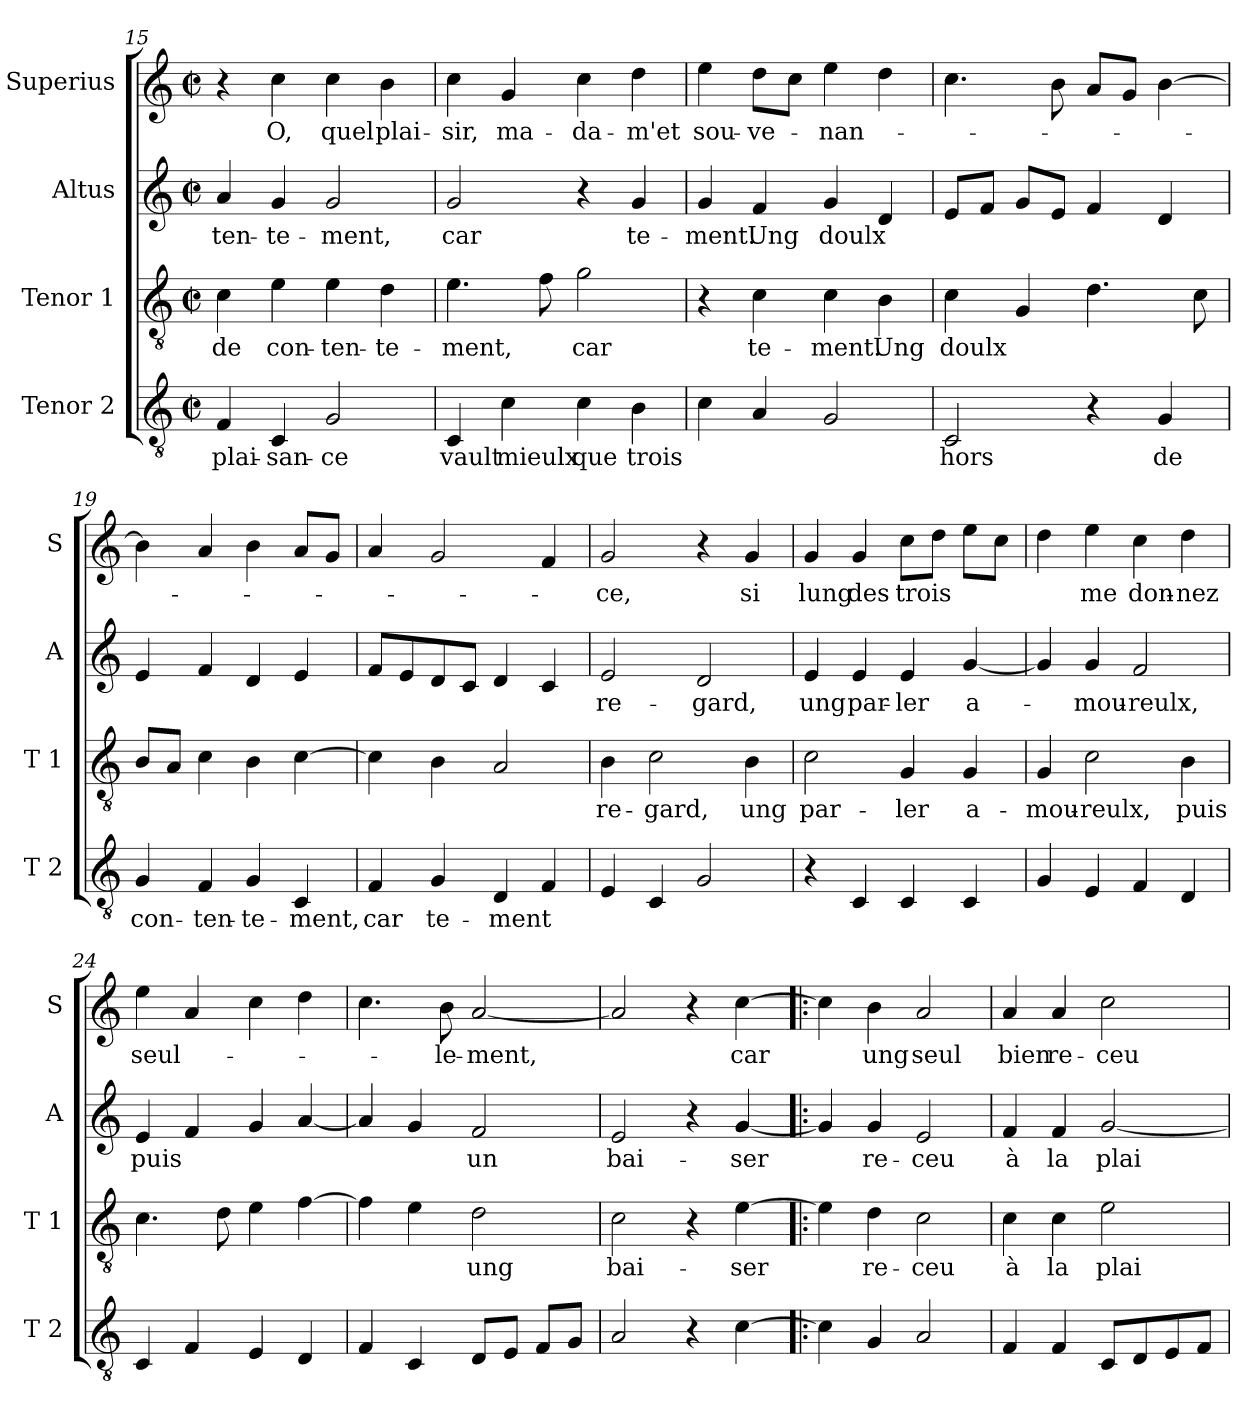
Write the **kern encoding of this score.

**kern	**text	**kern	**text	**kern	**text	**kern	**text
*part4	*part4	*part3	*part3	*part2	*part2	*part1	*part1
*staff4	*staff4	*staff3	*staff3	*staff2	*staff2	*staff1	*staff1
*I"Tenor 2	*	*I"Tenor 1	*	*I"Altus	*	*I"Superius	*
*I'T 2	*	*I'T 1	*	*I'A	*	*I'S	*
*clefGv2	*	*clefGv2	*	*clefG2	*	*clefG2	*
*k[]	*	*k[]	*	*k[]	*	*k[]	*
*C:	*	*C:	*	*C:	*	*C:	*
*M2/2	*	*M2/2	*	*M2/2	*	*M2/2	*
*met(c|)	*	*met(c|)	*	*met(c|)	*	*met(c|)	*
=15	=15	=15	=15	=15	=15	=15	=15
4F/	plai-	4c\	de	4a/	-ten-	4r	.
4C/	-san-	4e\	con-	4g/	-te-	4cc\	O,
2G/	-ce	4e\	-ten-	2g/	-ment,	4cc\	quel
.	.	4d\	-te-	.	.	4b\	plai-
!!LO:PB:g=z
=16	=16	=16	=16	=16	=16	=16	=16
4C/	vault	4.e\	-ment,	2g/	car	4cc\	-sir,
4c\	mieulx	.	.	.	.	4g/	ma-
.	.	8f\	.	.	.	.	.
4c\	que	2g\	car	4r	.	4cc\	-da-
4B\	trois	.	.	4g/	te-	4dd\	-m'et
=17	=17	=17	=17	=17	=17	=17	=17
4c\	.	4r	.	4g/	-ment.	4ee\	sou-
4A/	.	4c\	te-	4f/	Ung	8dd\L	-ve-
.	.	.	.	.	.	8cc\J	.
2G/	.	4c\	-ment.	4g/	doulx	4ee\	-nan-
.	.	4B\	Ung	4d/	.	4dd\	.
=18	=18	=18	=18	=18	=18	=18	=18
2C/	hors	4c\	doulx	8e/L	.	4.cc\	.
.	.	.	.	8f/J	.	.	.
.	.	4G/	.	8g/L	.	.	.
.	.	.	.	8e/J	.	8b\	.
4r	.	4.d\	.	4f/	.	8a/L	.
.	.	.	.	.	.	8g/J	.
4G/	de	.	.	4d/	.	[4b\	.
.	.	8c\	.	.	.	.	.
=19	=19	=19	=19	=19	=19	=19	=19
4G/	con-	8B/L	.	4e/	.	4b\]	.
.	.	8A/J	.	.	.	.	.
4F/	-ten-	4c\	.	4f/	.	4a/	.
4G/	-te-	4B\	.	4d/	.	4b\	.
4C/	-ment,	[4c\	.	4e/	.	8a/L	.
.	.	.	.	.	.	8g/J	.
=20	=20	=20	=20	=20	=20	=20	=20
4F/	car	4c\]	.	8f/L	.	4a/	.
.	.	.	.	8e/	.	.	.
4G/	te-	4B\	.	8d/	.	2g/	.
.	.	.	.	8c/J	.	.	.
4D/	-ment	2A/	.	4d/	.	.	.
4F/	.	.	.	4c/	.	4f/	.
!!LO:LB:g=z
=21	=21	=21	=21	=21	=21	=21	=21
4E/	.	4B\	re-	2e/	re-	2g/	-ce,
4C/	.	2c\	-gard,	.	.	.	.
2G/	.	.	.	2d/	-gard,	4r	.
.	.	4B\	ung	.	.	4g/	si
=22	=22	=22	=22	=22	=22	=22	=22
4r	.	2c\	par-	4e/	ung	4g/	lung
4C/	.	.	.	4e/	par-	4g/	des
4C/	.	4G/	-ler	4e/	-ler	8cc\L	trois
.	.	.	.	.	.	8dd\J	.
4C/	.	4G/	a-	[4g/	a-	8ee\L	.
.	.	.	.	.	.	8cc\J	.
=23	=23	=23	=23	=23	=23	=23	=23
4G/	.	4G/	-mou-	4g/]	.	4dd\	.
4E/	.	2c\	-reulx,	4g/	-mou-	4ee\	me
4F/	.	.	.	2f/	-reulx,	4cc\	don-
4D/	.	4B\	puis	.	.	4dd\	-nez
=24	=24	=24	=24	=24	=24	=24	=24
4C/	.	4.c\	.	4e/	puis	4ee\	seul-
4F/	.	.	.	4f/	.	4a/	.
.	.	8d\	.	.	.	.	.
4E/	.	4e\	.	4g/	.	4cc\	.
4D/	.	[4f\	.	[4a/	.	4dd\	.
=25	=25	=25	=25	=25	=25	=25	=25
4F/	.	4f\]	.	4a/]	.	4.cc\	.
4C/	.	4e\	.	4g/	.	.	.
.	.	.	.	.	.	8b\	-le-
8D/L	.	2d\	ung	2f/	un	[2a/	-ment,
8E/J	.	.	.	.	.	.	.
8F/L	.	.	.	.	.	.	.
8G/J	.	.	.	.	.	.	.
!!LO:LB:g=z
=26	=26	=26	=26	=26	=26	=26	=26
2A/	.	2c\	bai-	2e/	bai-	2a/]	.
4r	.	4r	.	4r	.	4r	.
[4c\	.	[4e\	-ser	[4g/	-ser	[4cc\	car
=27!|:	=27!|:	=27!|:	=27!|:	=27!|:	=27!|:	=27!|:	=27!|:
4c\]	.	4e\]	.	4g/]	.	4cc\]	.
4G/	.	4d\	re-	4g/	re-	4b\	ung
2A/	.	2c\	-ceu	2e/	-ceu	2a/	seul
=28	=28	=28	=28	=28	=28	=28	=28
4F/	.	4c\	à	4f/	à	4a/	bien
4F/	.	4c\	la	4f/	la	4a/	re-
8C/L	.	2e\	plai-	[2g/	plai-	2cc\	-ceu
8D/	.	.	.	.	.	.	.
8E/	.	.	.	.	.	.	.
8F/J	.	.	.	.	.	.	.
=	=	=	=	=	=	=	=
*-	*-	*-	*-	*-	*-	*-	*-
